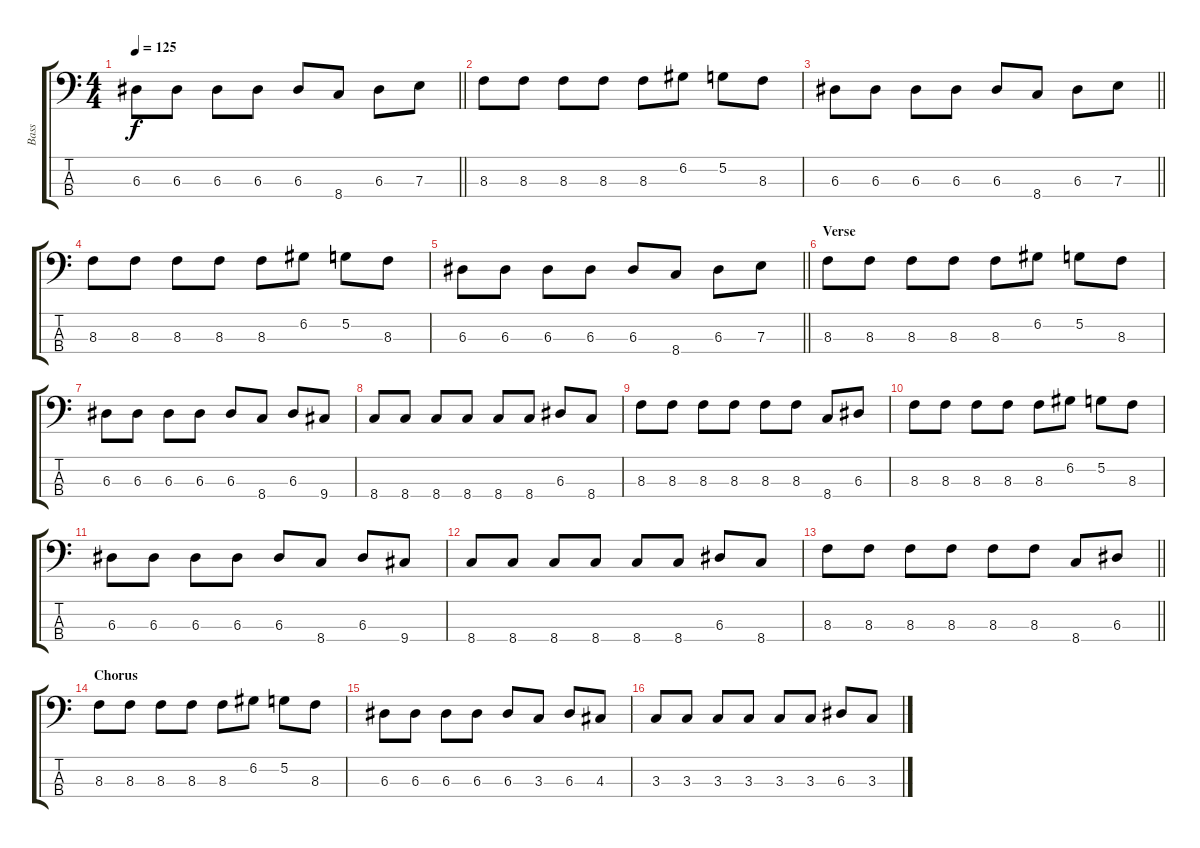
\track ("Bass" "Bass") {instrument electricbassfinger}
\staff {score tabs}
\tuning (G2 D2 A1 E1) {hide}
\ts (4 4)
\tempo 125
\clef f4
\barLineRight lightlight
\ks c
6.3.8{dy f} 6.3.8 6.3.8 6.3.8 6.3.8 8.4.8 6.3.8 7.3.8 |
\section ("" "")
8.3.8 8.3.8 8.3.8 8.3.8 8.3.8 6.2.8 5.2.8 8.3.8 |
\barLineRight lightlight
6.3.8 6.3.8 6.3.8 6.3.8 6.3.8 8.4.8 6.3.8 7.3.8 |
8.3.8 8.3.8 8.3.8 8.3.8 8.3.8 6.2.8 5.2.8 8.3.8 |
\barLineRight lightlight
6.3.8 6.3.8 6.3.8 6.3.8 6.3.8 8.4.8 6.3.8 7.3.8 |
\section ("" "Verse")
8.3.8 8.3.8 8.3.8 8.3.8 8.3.8 6.2.8 5.2.8 8.3.8 |
6.3.8 6.3.8 6.3.8 6.3.8 6.3.8 8.4.8 6.3.8 9.4.8 |
8.4.8 8.4.8 8.4.8 8.4.8 8.4.8 8.4.8 6.3.8 8.4.8 |
8.3.8 8.3.8 8.3.8 8.3.8 8.3.8 8.3.8 8.4.8 6.3.8 |
8.3.8 8.3.8 8.3.8 8.3.8 8.3.8 6.2.8 5.2.8 8.3.8 |
6.3.8 6.3.8 6.3.8 6.3.8 6.3.8 8.4.8 6.3.8 9.4.8 |
8.4.8 8.4.8 8.4.8 8.4.8 8.4.8 8.4.8 6.3.8 8.4.8 |
\barLineRight lightlight
8.3.8 8.3.8 8.3.8 8.3.8 8.3.8 8.3.8 8.4.8 6.3.8 |
\section ("" "Chorus")
8.3.8 8.3.8 8.3.8 8.3.8 8.3.8 6.2.8 5.2.8 8.3.8 |
6.3.8 6.3.8 6.3.8 6.3.8 6.3.8 3.3.8 6.3.8 4.3.8 |
3.3.8 3.3.8 3.3.8 3.3.8 3.3.8 3.3.8 6.3.8 3.3.8
